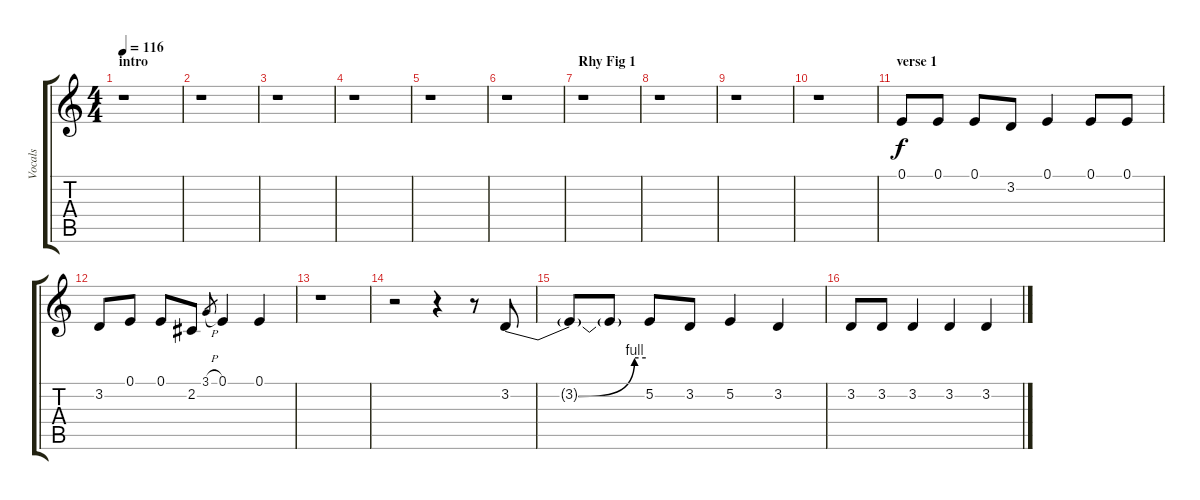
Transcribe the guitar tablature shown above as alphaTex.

\track ("Vocals" "Vocals") {instrument lead5charang}
\staff {score tabs}
\tuning (E4 B3 G3 D3 A2 E2) {hide}
\ts (4 4)
\section ("" "intro")
\tempo 116
\clef g2
\ks c
r.1{dy f instrument lead5charang} |
r.1 |
r.1 |
r.1 |
r.1 |
r.1 |
\section ("" "Rhy Fig 1")
r.1 |
r.1 |
r.1 |
r.1 |
\section ("" "verse 1")
0.1.8 0.1.8 0.1.8 3.2.8 0.1.4 0.1.8 0.1.8 |
3.2.8 0.1.8 0.1.8 2.2.8 3.1{h}.8{gr} 0.1.4 0.1.4 |
r.1 |
r.2 r.4 r.8 3.2{be (custom 0 0 30 0 55 4 60 4)}.8 |
3.2{t}.8 3.2{t}.8 5.2.8 3.2.8 5.2.4 3.2.4 |
3.2.8 3.2.8 3.2.4 3.2.4 3.2.4
